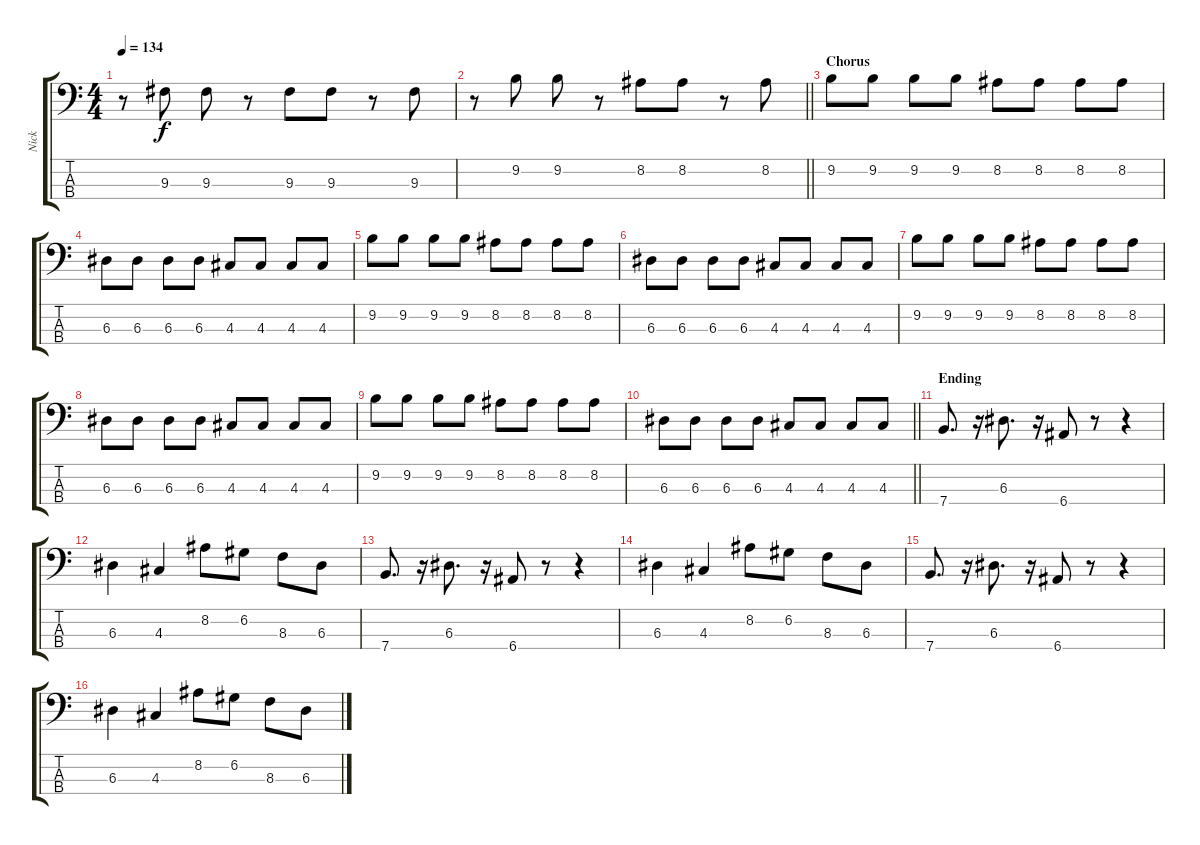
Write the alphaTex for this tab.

\track ("Nick" "Nick") {instrument electricbasspick}
\staff {score tabs}
\tuning (G2 D2 A1 E1) {hide}
\ts (4 4)
\tempo 134
\clef f4
\ks c
r.8{dy f} 9.3.8 9.3.8 r.8 9.3.8 9.3.8 r.8 9.3.8 |
\barLineRight lightlight
r.8 9.2.8 9.2.8 r.8 8.2.8 8.2.8 r.8 8.2.8 |
\section ("" "Chorus")
9.2.8 9.2.8 9.2.8 9.2.8 8.2.8 8.2.8 8.2.8 8.2.8 |
6.3.8 6.3.8 6.3.8 6.3.8 4.3.8 4.3.8 4.3.8 4.3.8 |
9.2.8 9.2.8 9.2.8 9.2.8 8.2.8 8.2.8 8.2.8 8.2.8 |
6.3.8 6.3.8 6.3.8 6.3.8 4.3.8 4.3.8 4.3.8 4.3.8 |
9.2.8 9.2.8 9.2.8 9.2.8 8.2.8 8.2.8 8.2.8 8.2.8 |
6.3.8 6.3.8 6.3.8 6.3.8 4.3.8 4.3.8 4.3.8 4.3.8 |
9.2.8 9.2.8 9.2.8 9.2.8 8.2.8 8.2.8 8.2.8 8.2.8 |
\barLineRight lightlight
6.3.8 6.3.8 6.3.8 6.3.8 4.3.8 4.3.8 4.3.8 4.3.8 |
\section ("" "Ending")
7.4.8{d} r.16 6.3.8{d} r.16 6.4.8 r.8 r.4 |
6.3.4 4.3.4 8.2.8 6.2.8 8.3.8 6.3.8 |
7.4.8{d} r.16 6.3.8{d} r.16 6.4.8 r.8 r.4 |
6.3.4 4.3.4 8.2.8 6.2.8 8.3.8 6.3.8 |
7.4.8{d} r.16 6.3.8{d} r.16 6.4.8 r.8 r.4 |
6.3.4 4.3.4 8.2.8 6.2.8 8.3.8 6.3.8
